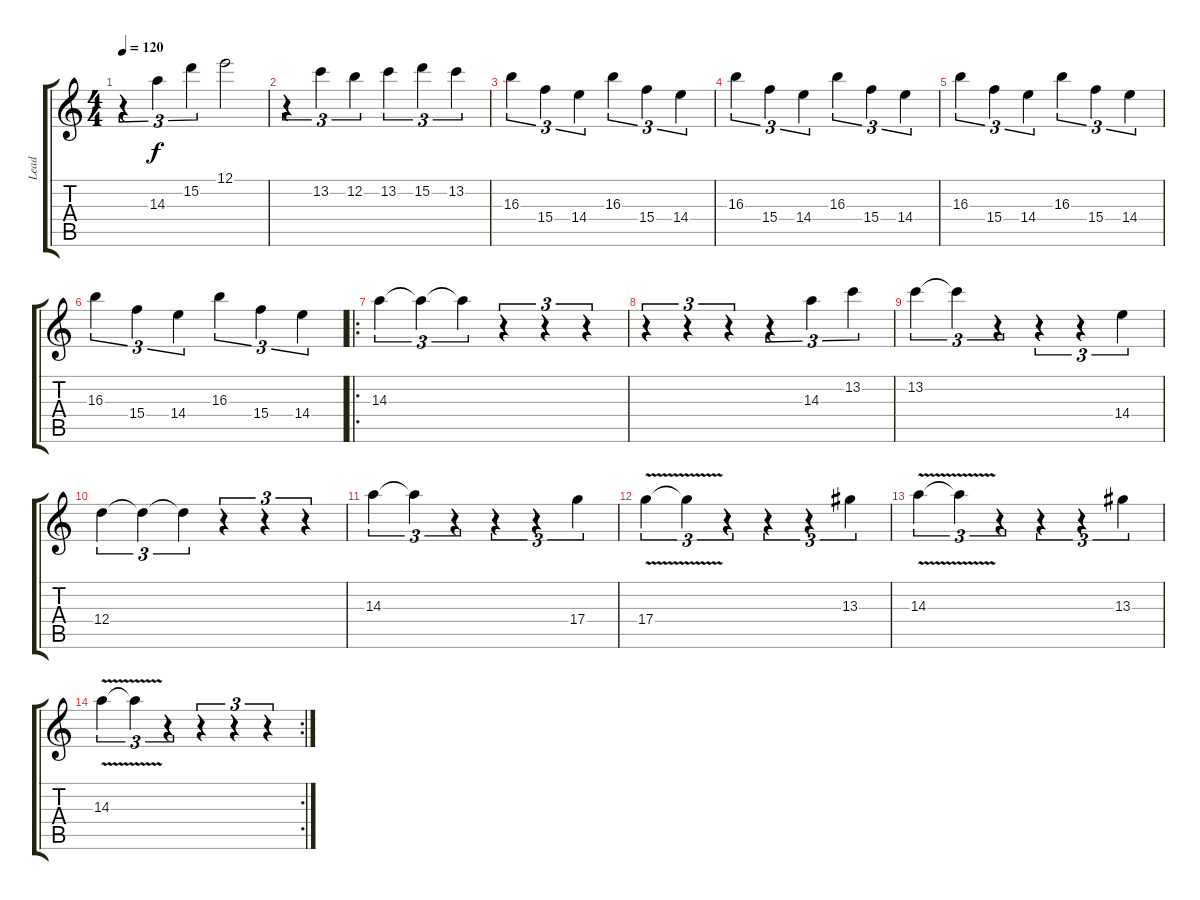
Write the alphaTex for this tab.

\track ("Lead" "Lead") {instrument acousticguitarnylon}
\staff {score tabs}
\tuning (E4 B3 G3 D3 A2 E2) {hide}
\ts (4 4)
\tempo 120
\clef g2
\ks c
r.4{tu (3 2) dy f} 14.3.4{tu (3 2)} 15.2.4{tu (3 2)} 12.1.2 |
r.4{tu (3 2)} 13.2.4{tu (3 2)} 12.2.4{tu (3 2)} 13.2.4{tu (3 2)} 15.2.4{tu (3 2)} 13.2.4{tu (3 2)} |
16.3.4{tu (3 2)} 15.4.4{tu (3 2)} 14.4.4{tu (3 2)} 16.3.4{tu (3 2)} 15.4.4{tu (3 2)} 14.4.4{tu (3 2)} |
16.3.4{tu (3 2)} 15.4.4{tu (3 2)} 14.4.4{tu (3 2)} 16.3.4{tu (3 2)} 15.4.4{tu (3 2)} 14.4.4{tu (3 2)} |
16.3.4{tu (3 2)} 15.4.4{tu (3 2)} 14.4.4{tu (3 2)} 16.3.4{tu (3 2)} 15.4.4{tu (3 2)} 14.4.4{tu (3 2)} |
16.3.4{tu (3 2)} 15.4.4{tu (3 2)} 14.4.4{tu (3 2)} 16.3.4{tu (3 2)} 15.4.4{tu (3 2)} 14.4.4{tu (3 2)} |
\ro
14.3.4{tu (3 2)} 14.3{t}.4{tu (3 2)} 14.3{t}.4{tu (3 2)} r.4{tu (3 2)} r.4{tu (3 2)} r.4{tu (3 2)} |
r.4{tu (3 2)} r.4{tu (3 2)} r.4{tu (3 2)} r.4{tu (3 2)} 14.3.4{tu (3 2)} 13.2.4{tu (3 2)} |
13.2.4{tu (3 2)} 13.2{t}.4{tu (3 2)} r.4{tu (3 2)} r.4{tu (3 2)} r.4{tu (3 2)} 14.4.4{tu (3 2)} |
12.4.4{tu (3 2)} 12.4{t}.4{tu (3 2)} 12.4{t}.4{tu (3 2)} r.4{tu (3 2)} r.4{tu (3 2)} r.4{tu (3 2)} |
14.3.4{tu (3 2)} 14.3{t}.4{tu (3 2)} r.4{tu (3 2)} r.4{tu (3 2)} r.4{tu (3 2)} 17.4.4{tu (3 2)} |
17.4{v}.4{tu (3 2)} 17.4{t}.4{tu (3 2)} r.4{tu (3 2)} r.4{tu (3 2)} r.4{tu (3 2)} 13.3.4{tu (3 2)} |
14.3{v}.4{tu (3 2)} 14.3{t}.4{tu (3 2)} r.4{tu (3 2)} r.4{tu (3 2)} r.4{tu (3 2)} 13.3.4{tu (3 2)} |
\rc 2
14.3{v}.4{tu (3 2)} 14.3{t}.4{tu (3 2)} r.4{tu (3 2)} r.4{tu (3 2)} r.4{tu (3 2)} r.4{tu (3 2)}
